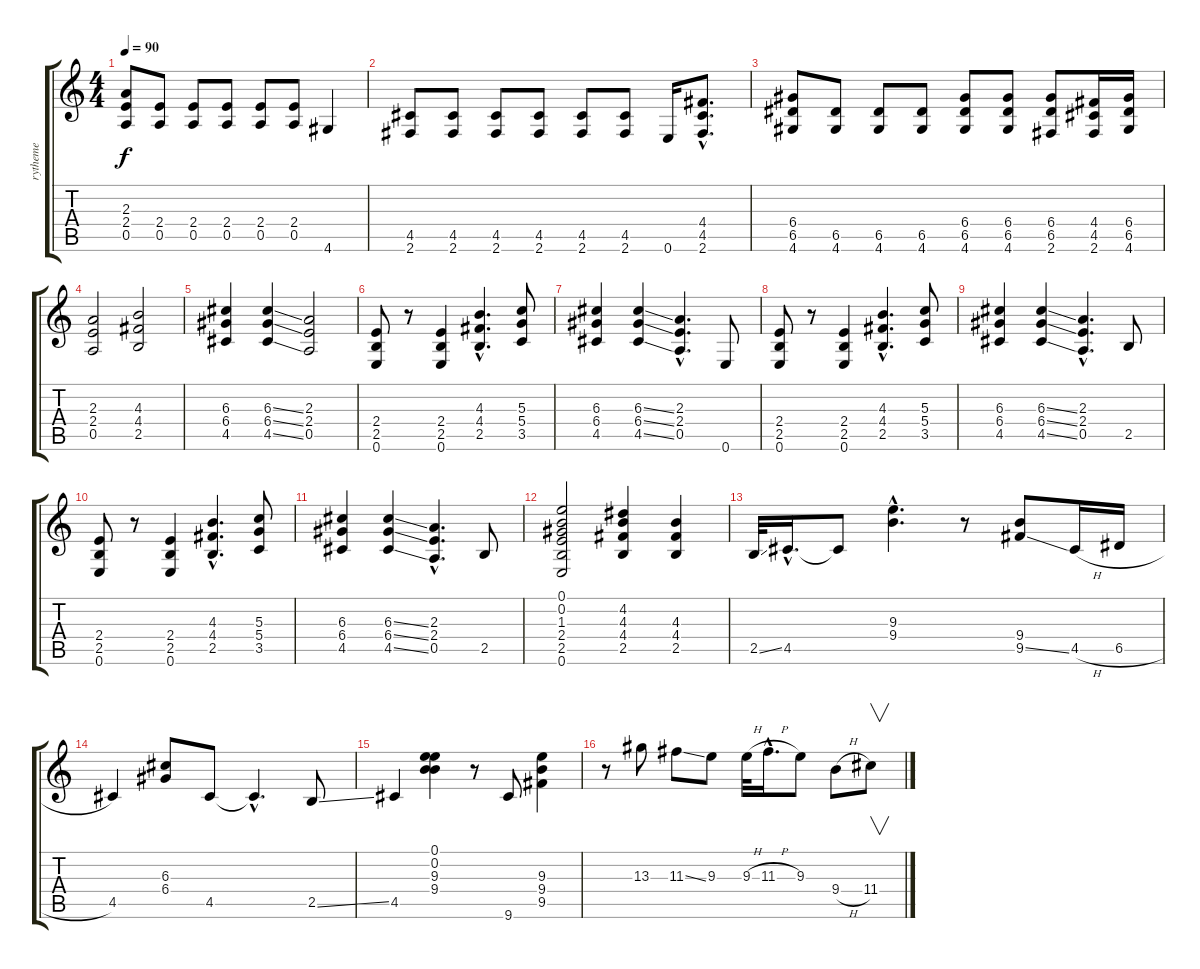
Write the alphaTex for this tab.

\track ("rytheme" "rytheme") {instrument overdrivenguitar}
\staff {score tabs}
\tuning (E4 B3 G3 D3 A2 E2) {hide}
\ts (4 4)
\tempo 90
\clef g2
\ks c
(2.3 2.4 0.5).8{dy f} (2.4 0.5).8 (2.4 0.5).8 (2.4 0.5).8 (2.4 0.5).8 (2.4 0.5).8 4.6.4 |
(4.5 2.6).8 (4.5 2.6).8 (4.5 2.6).8 (4.5 2.6).8 (4.5 2.6).8 (4.5 2.6).8 0.6.16 (4.4{hac} 4.5{hac} 2.6{hac}).8{d} |
(6.4 6.5 4.6).8 (6.5 4.6).8 (6.5 4.6).8 (6.5 4.6).8 (6.4 6.5 4.6).8 (6.4 6.5 4.6).8 (6.4 6.5 2.6).8 (4.4 4.5 2.6).16 (6.4 6.5 4.6).16 |
(2.3 2.4 0.5).2 (4.3 4.4 2.5).2 |
(6.3 6.4 4.5).4 (6.3{ss} 6.4{ss} 4.5{ss}).4 (2.3 2.4 0.5).2 |
(2.4 2.5 0.6).8 r.8 (2.4 2.5 0.6).4 (4.3{hac} 4.4{hac} 2.5{hac}).4{d} (5.3 5.4 3.5).8 |
(6.3 6.4 4.5).4 (6.3{ss} 6.4{ss} 4.5{ss}).4 (2.3{hac} 2.4{hac} 0.5{hac}).4{d} 0.6.8 |
(2.4 2.5 0.6).8 r.8 (2.4 2.5 0.6).4 (4.3{hac} 4.4{hac} 2.5{hac}).4{d} (5.3 5.4 3.5).8 |
(6.3 6.4 4.5).4 (6.3{ss} 6.4{ss} 4.5{ss}).4 (2.3{hac} 2.4{hac} 0.5{hac}).4{d} 2.5.8 |
(2.4 2.5 0.6).8 r.8 (2.4 2.5 0.6).4 (4.3{hac} 4.4{hac} 2.5{hac}).4{d} (5.3 5.4 3.5).8 |
(6.3 6.4 4.5).4 (6.3{ss} 6.4{ss} 4.5{ss}).4 (2.3{hac} 2.4{hac} 0.5{hac}).4{d} 2.5.8 |
(0.1 0.2 1.3 2.4 2.5 0.6).2 (4.2 4.3 4.4 2.5).4 (4.3 4.4 2.5).4 |
2.5{ss}.32 4.5{hac}.16{d} 4.5{t}.8 (9.3{hac} 9.4{hac}).4{d} r.8 (9.4 9.5{ss}).8 4.5{h}.16 6.5{h}.16 |
4.5.4 (6.3 6.4).8 4.5.8 4.5{hac t}.4{d} 2.5{ss}.8 |
4.5.4 (0.1 0.2 9.3 9.4).4 r.8 9.6.8 (9.3 9.4 9.5).4 |
r.8 13.3.8 11.3{ss}.8 9.3.8 9.3{h}.32 11.3{h hac}.16{d} 9.3.8 9.4{h}.8 11.4.8{v}
